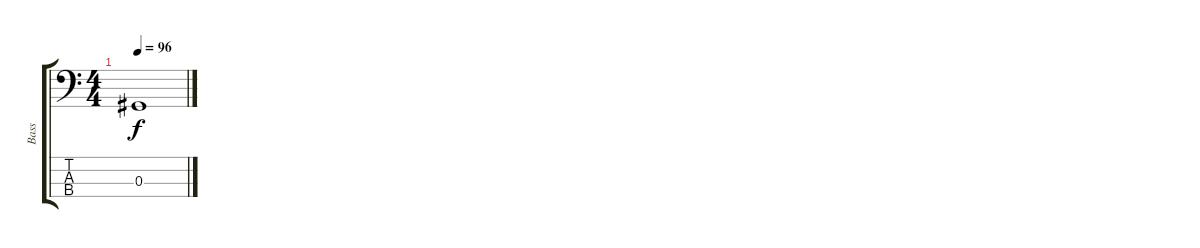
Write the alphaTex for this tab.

\track ("Bass" "Bass") {instrument electricbassfinger}
\staff {score tabs}
\tuning (Gb2 Db2 Ab1 Eb1) {hide}
\ts (4 4)
\tempo 96
\clef f4
\ks c
0.3{t}.1{dy f}
